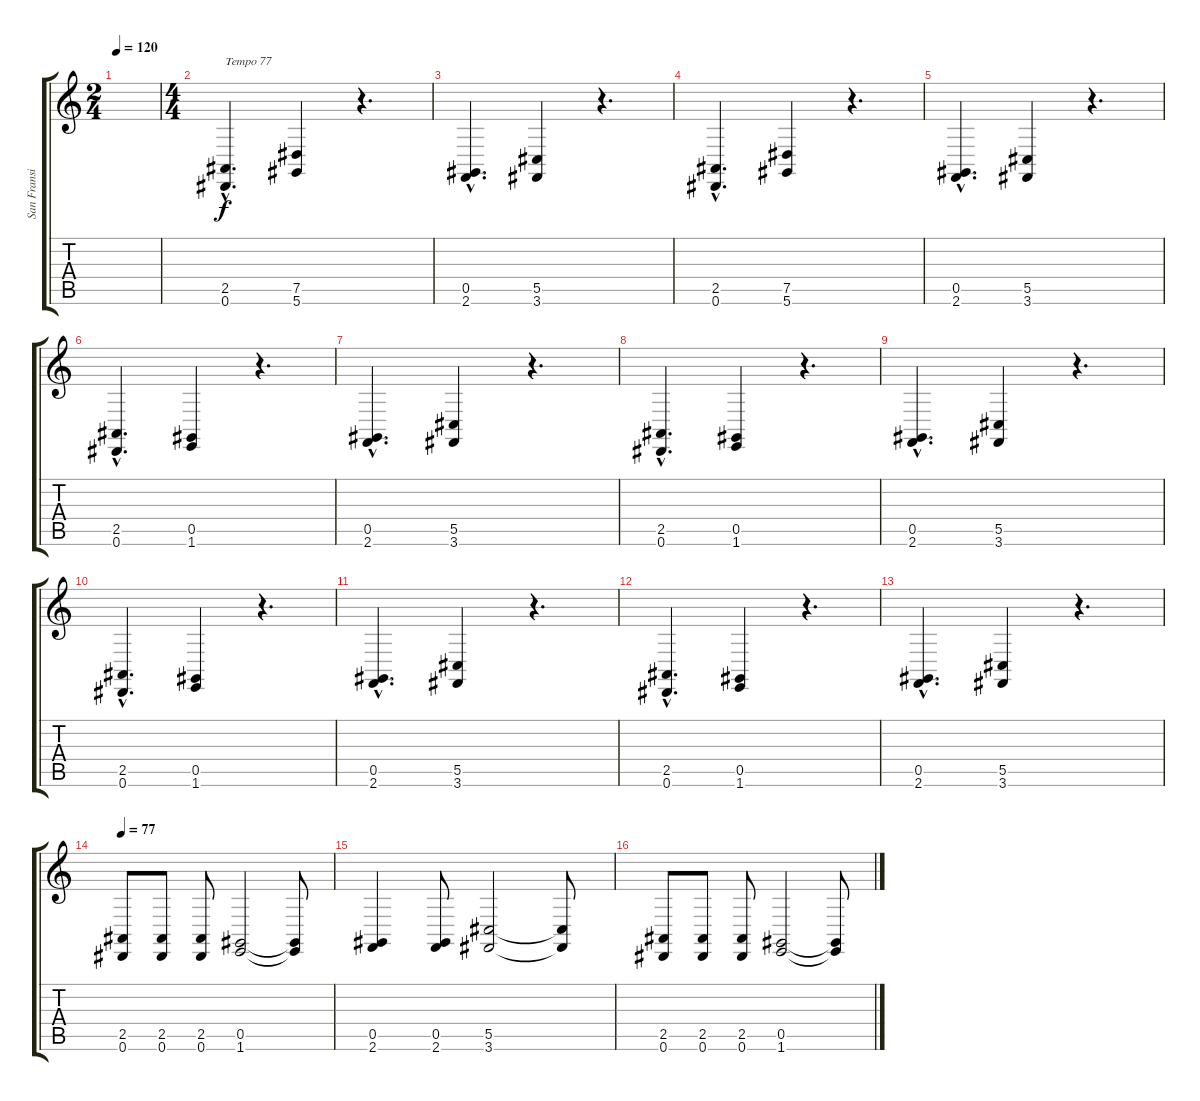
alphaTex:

\track ("San Fransisco Orchestra" "San Fransi") {instrument pizzicatostrings}
\staff {score tabs}
\tuning (Eb4 Bb3 Gb3 Db3 Ab2 Eb2) {hide}
\ts (2 4)
\tempo 120
\tempo 77
\tempo 120
\clef g2
\ks c
|
\ts (4 4)
(2.5{hac} 0.6{hac}).4{d txt "Tempo 77"} (7.5 5.6).4 r.4{d} |
(0.5{hac} 2.6{hac}).4{d} (5.5 3.6).4 r.4{d} |
(2.5{hac} 0.6{hac}).4{d} (7.5 5.6).4 r.4{d} |
(0.5{hac} 2.6{hac}).4{d} (5.5 3.6).4 r.4{d} |
(2.5{hac} 0.6{hac}).4{d} (0.5 1.6).4 r.4{d} |
(0.5{hac} 2.6{hac}).4{d} (5.5 3.6).4 r.4{d} |
(2.5{hac} 0.6{hac}).4{d} (0.5 1.6).4 r.4{d} |
(0.5{hac} 2.6{hac}).4{d} (5.5 3.6).4 r.4{d} |
(2.5{hac} 0.6{hac}).4{d} (0.5 1.6).4 r.4{d} |
(0.5{hac} 2.6{hac}).4{d} (5.5 3.6).4 r.4{d} |
(2.5{hac} 0.6{hac}).4{d} (0.5 1.6).4 r.4{d} |
(0.5{hac} 2.6{hac}).4{d} (5.5 3.6).4 r.4{d} |
\tempo 77
(2.5 0.6).8{volume 9 instrument contrabass} (2.5 0.6).8 (2.5 0.6).8 (0.5 1.6).2 (0.5{t} 1.6{t}).8 |
(0.5 2.6).4 (0.5 2.6).8 (5.5 3.6).2 (5.5{t} 3.6{t}).8 |
(2.5 0.6).8 (2.5 0.6).8 (2.5 0.6).8 (0.5 1.6).2 (0.5{t} 1.6{t}).8
